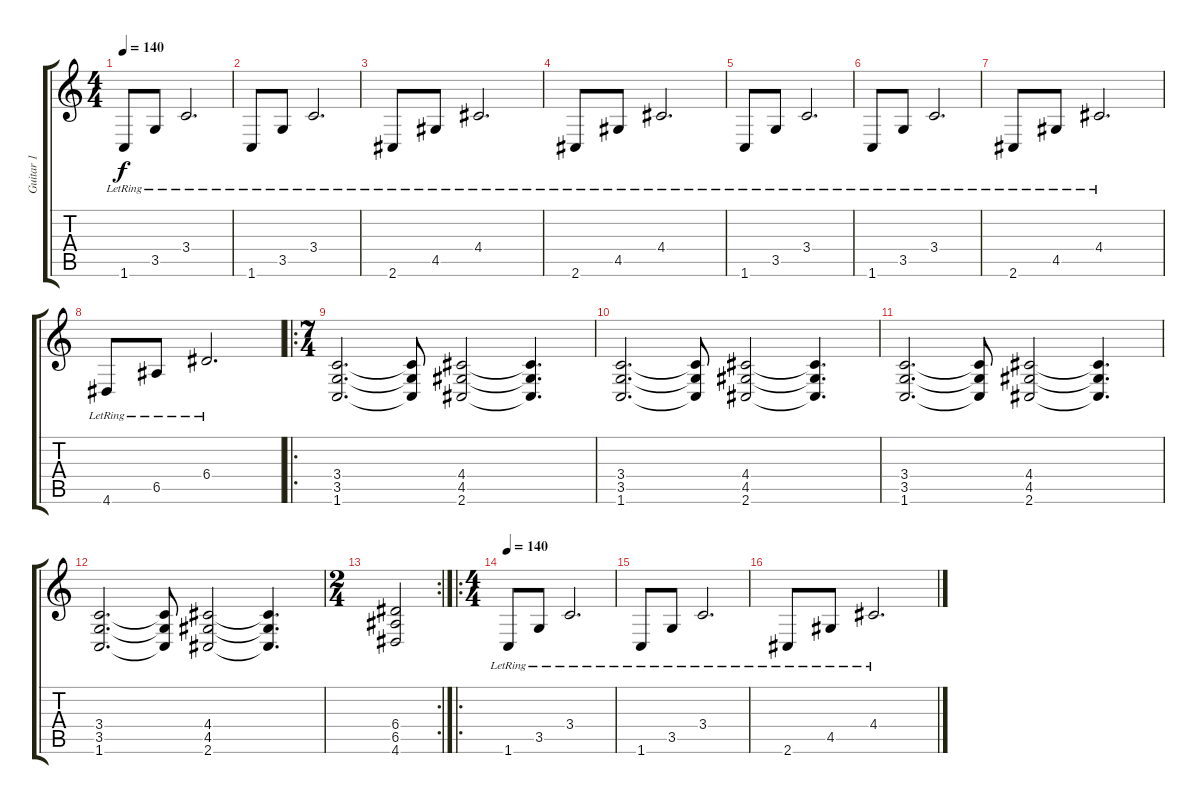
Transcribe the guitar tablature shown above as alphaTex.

\track ("Guitar 1" "Guitar 1") {instrument electricguitarjazz}
\staff {score tabs}
\tuning (B3 Gb3 D3 A2 E2 B1) {hide}
\ts (4 4)
\tempo 140
\clef g2
\ks c
1.6{lr}.8{dy f} 3.5{lr}.8 3.4{lr}.2{d} |
1.6{lr}.8 3.5{lr}.8 3.4{lr}.2{d} |
2.6{lr}.8 4.5{lr}.8 4.4{lr}.2{d} |
2.6{lr}.8 4.5{lr}.8 4.4{lr}.2{d} |
1.6{lr}.8 3.5{lr}.8 3.4{lr}.2{d} |
1.6{lr}.8 3.5{lr}.8 3.4{lr}.2{d} |
2.6{lr}.8 4.5{lr}.8 4.4{lr}.2{d} |
4.6{lr}.8 6.5{lr}.8 6.4{lr}.2{d} |
\ro
\ts (7 4)
(3.4 3.5 1.6).2{d} (3.4{t} 3.5{t} 1.6{t}).8 (4.4 4.5 2.6).2 (4.4{t} 4.5{t} 2.6{t}).4{d} |
(3.4 3.5 1.6).2{d} (3.4{t} 3.5{t} 1.6{t}).8 (4.4 4.5 2.6).2 (4.4{t} 4.5{t} 2.6{t}).4{d} |
(3.4 3.5 1.6).2{d} (3.4{t} 3.5{t} 1.6{t}).8 (4.4 4.5 2.6).2 (4.4{t} 4.5{t} 2.6{t}).4{d} |
(3.4 3.5 1.6).2{d} (3.4{t} 3.5{t} 1.6{t}).8 (4.4 4.5 2.6).2 (4.4{t} 4.5{t} 2.6{t}).4{d} |
\rc 2
\ts (2 4)
(6.4 6.5 4.6).2 |
\ro
\ts (4 4)
\tempo 140
1.6{lr}.8{instrument overdrivenguitar} 3.5{lr}.8 3.4{lr}.2{d} |
1.6{lr}.8 3.5{lr}.8 3.4{lr}.2{d} |
2.6{lr}.8 4.5{lr}.8 4.4{lr}.2{d}
